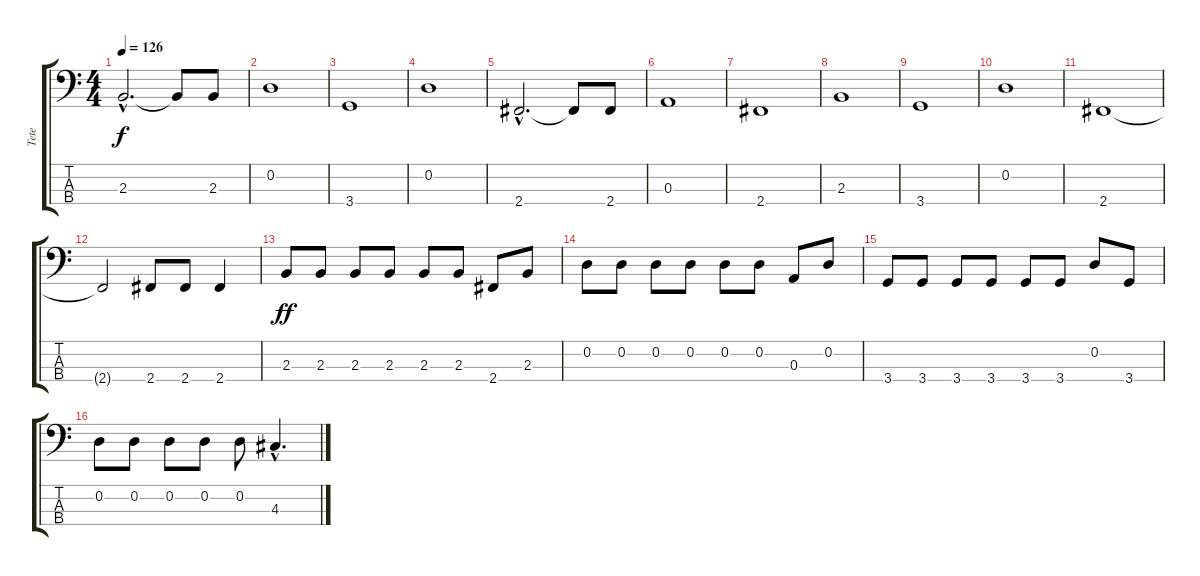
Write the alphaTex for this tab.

\track ("Tete" "Tete") {instrument slapbass2}
\staff {score tabs}
\tuning (G2 D2 A1 E1) {hide}
\ts (4 4)
\tempo 126
\clef f4
\ks c
2.3{hac}.2{d dy f} 2.3{t}.8 2.3.8 |
0.2.1 |
3.4.1 |
0.2.1 |
2.4{hac}.2{d} 2.4{t}.8 2.4.8 |
0.3.1 |
2.4.1 |
2.3.1 |
3.4.1 |
0.2.1 |
2.4.1 |
2.4{t}.2 2.4.8 2.4.8 2.4.4 |
2.3.8{dy ff} 2.3.8 2.3.8 2.3.8 2.3.8 2.3.8 2.4.8 2.3.8 |
0.2.8 0.2.8 0.2.8 0.2.8 0.2.8 0.2.8 0.3.8 0.2.8 |
3.4.8 3.4.8 3.4.8 3.4.8 3.4.8 3.4.8 0.2.8 3.4.8 |
0.2.8 0.2.8 0.2.8 0.2.8 0.2.8 4.3{hac}.4{d}
